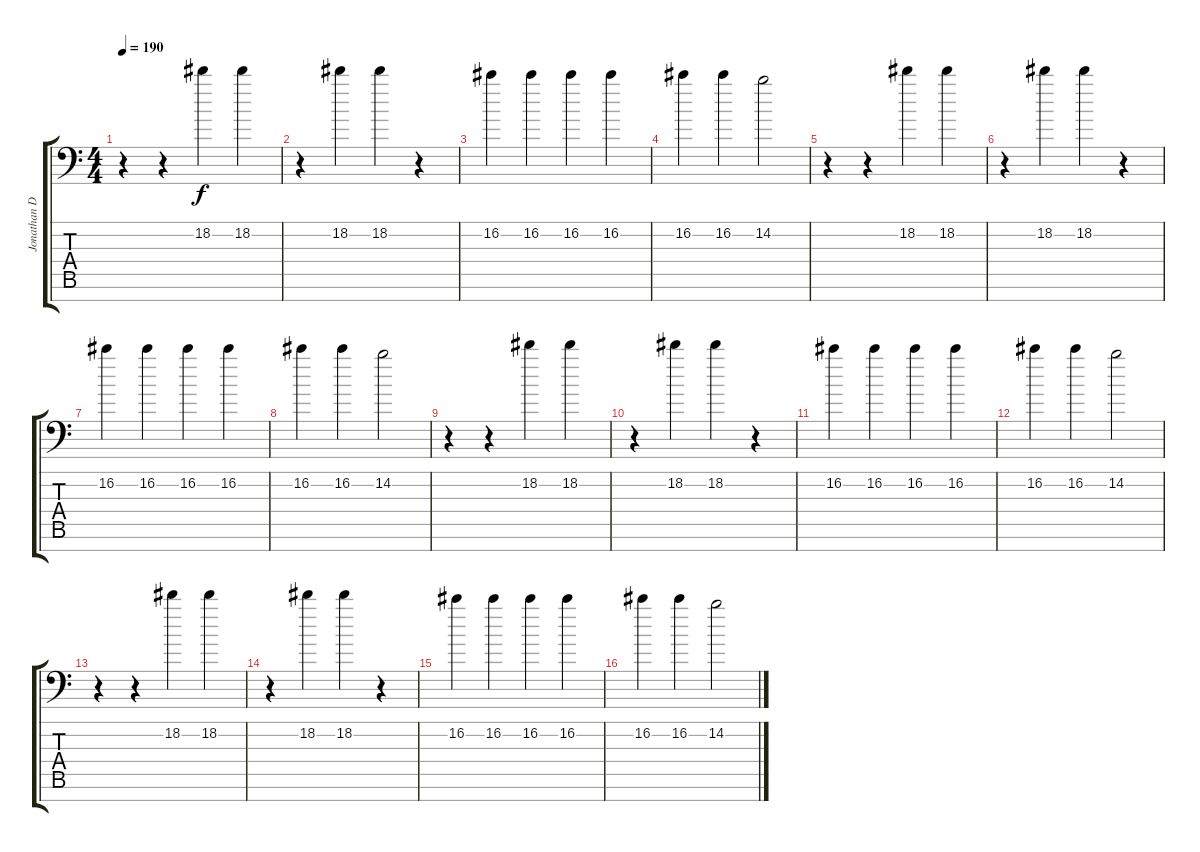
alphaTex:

\track ("Jonathan Davis Voice" "Jonathan D") {instrument synthbass2}
\staff {score tabs}
\tuning (D4 A3 F3 C3 G2 D2 A1) {hide}
\ts (4 4)
\tempo 190
\clef f4
\ks c
r.4{dy f} r.4 18.2.4 18.2.4 |
r.4 18.2.4 18.2.4 r.4 |
16.2.4 16.2.4 16.2.4 16.2.4 |
16.2.4 16.2.4 14.2.2 |
r.4 r.4 18.2.4 18.2.4 |
r.4 18.2.4 18.2.4 r.4 |
16.2.4 16.2.4 16.2.4 16.2.4 |
16.2.4 16.2.4 14.2.2 |
r.4 r.4 18.2.4 18.2.4 |
r.4 18.2.4 18.2.4 r.4 |
16.2.4 16.2.4 16.2.4 16.2.4 |
16.2.4 16.2.4 14.2.2 |
r.4 r.4 18.2.4 18.2.4 |
r.4 18.2.4 18.2.4 r.4 |
16.2.4 16.2.4 16.2.4 16.2.4 |
16.2.4 16.2.4 14.2.2
